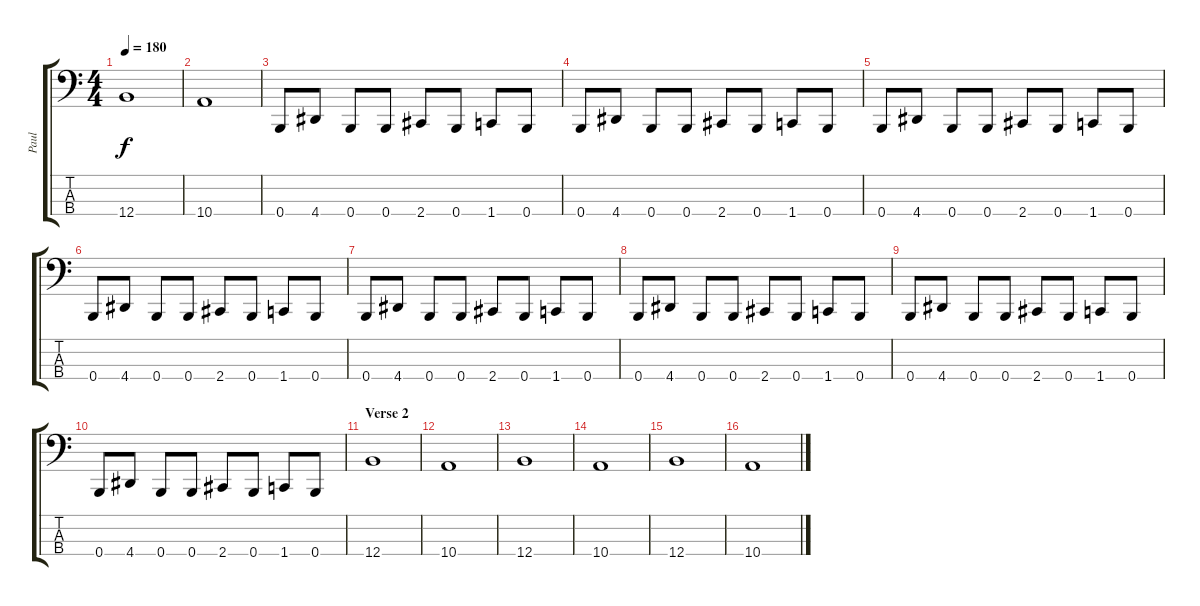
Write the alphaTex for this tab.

\track ("Paul" "Paul") {instrument electricbassfinger}
\staff {score tabs}
\tuning (E2 B1 Gb1 B0) {hide}
\ts (4 4)
\tempo 180
\clef f4
\ks c
12.4.1{dy f} |
10.4.1 |
0.4.8{volume 16} 4.4.8 0.4.8 0.4.8 2.4.8 0.4.8 1.4.8 0.4.8 |
0.4.8 4.4.8 0.4.8 0.4.8 2.4.8 0.4.8 1.4.8 0.4.8 |
0.4.8 4.4.8 0.4.8 0.4.8 2.4.8 0.4.8 1.4.8 0.4.8 |
0.4.8 4.4.8 0.4.8 0.4.8 2.4.8 0.4.8 1.4.8 0.4.8 |
0.4.8 4.4.8 0.4.8 0.4.8 2.4.8 0.4.8 1.4.8 0.4.8 |
0.4.8 4.4.8 0.4.8 0.4.8 2.4.8 0.4.8 1.4.8 0.4.8 |
0.4.8 4.4.8 0.4.8 0.4.8 2.4.8 0.4.8 1.4.8 0.4.8 |
0.4.8 4.4.8 0.4.8 0.4.8 2.4.8 0.4.8 1.4.8 0.4.8 |
\section ("" "Verse 2")
12.4.1{volume 10} |
10.4.1 |
12.4.1 |
10.4.1 |
12.4.1 |
10.4.1
